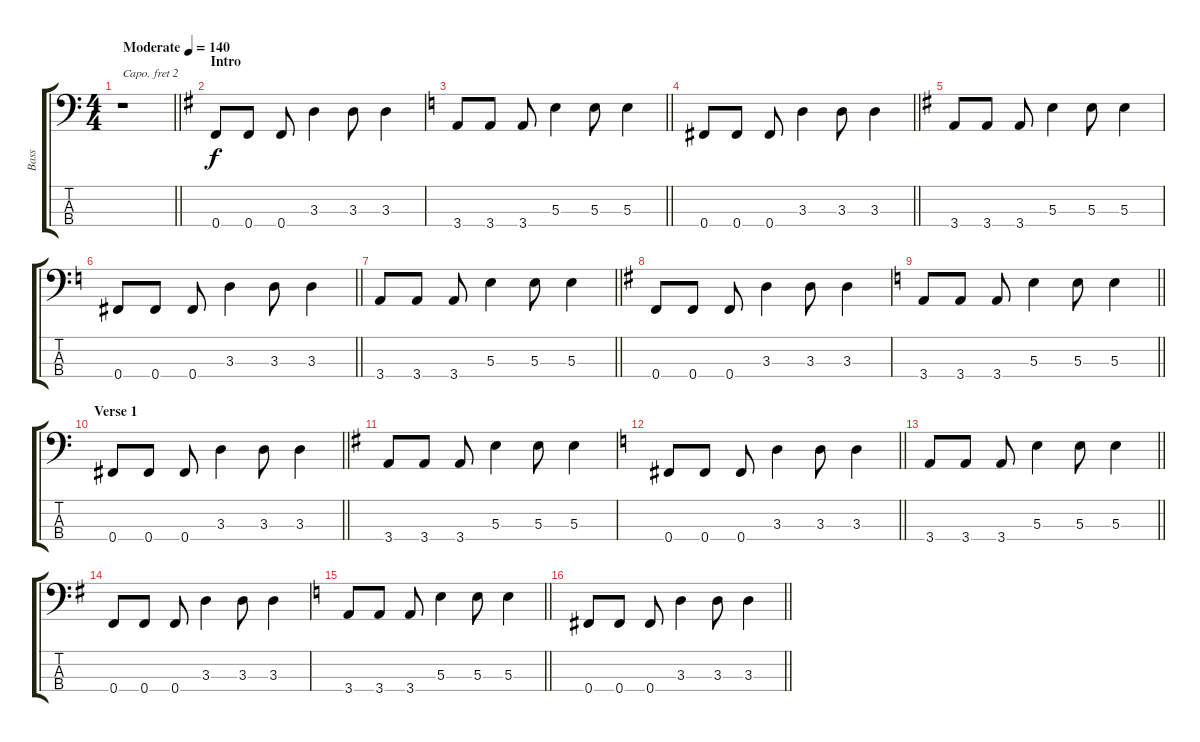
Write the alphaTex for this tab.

\track ("Bass" "Bass") {instrument electricbasspick}
\staff {score tabs}
\capo 2
\tuning (G2 D2 A1 E1) {hide}
\ts (4 4)
\tempo (140 "Moderate")
\clef f4
\barLineRight lightlight
\ks c
r.1{dy f instrument electricbasspick} |
\section ("" "Intro")
\ks g
0.4.8 0.4.8 0.4.8 3.3.4 3.3.8 3.3.4 |
\barLineRight lightlight
\ks c
3.4.8 3.4.8 3.4.8 5.3.4 5.3.8 5.3.4 |
\barLineRight lightlight
0.4.8 0.4.8 0.4.8 3.3.4 3.3.8 3.3.4 |
\ks g
3.4.8 3.4.8 3.4.8 5.3.4 5.3.8 5.3.4 |
\barLineRight lightlight
\ks c
0.4.8 0.4.8 0.4.8 3.3.4 3.3.8 3.3.4 |
\barLineRight lightlight
3.4.8 3.4.8 3.4.8 5.3.4 5.3.8 5.3.4 |
\ks g
0.4.8 0.4.8 0.4.8 3.3.4 3.3.8 3.3.4 |
\barLineRight lightlight
\ks c
3.4.8 3.4.8 3.4.8 5.3.4 5.3.8 5.3.4 |
\section ("" "Verse 1")
\barLineRight lightlight
0.4.8 0.4.8 0.4.8 3.3.4 3.3.8 3.3.4 |
\ks g
3.4.8 3.4.8 3.4.8 5.3.4 5.3.8 5.3.4 |
\barLineRight lightlight
\ks c
0.4.8 0.4.8 0.4.8 3.3.4 3.3.8 3.3.4 |
\barLineRight lightlight
3.4.8 3.4.8 3.4.8 5.3.4 5.3.8 5.3.4 |
\ks g
0.4.8 0.4.8 0.4.8 3.3.4 3.3.8 3.3.4 |
\barLineRight lightlight
\ks c
3.4.8 3.4.8 3.4.8 5.3.4 5.3.8 5.3.4 |
\barLineRight lightlight
0.4.8 0.4.8 0.4.8 3.3.4 3.3.8 3.3.4
